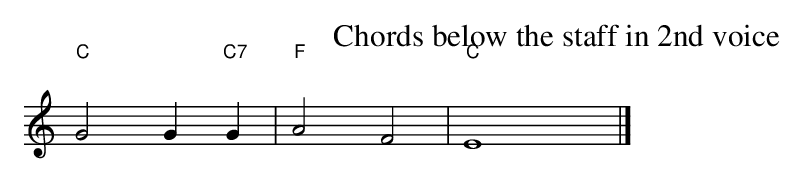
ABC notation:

X:1
T:Chords below the staff in 2nd voice
L:1/8
K:C
V:tune
G4 G2 G2 | A4 F4 | E8 |]
V:chords
"C"x6 "C7"x2 | "F"x4 x4 | "C"x4 x4 |]
